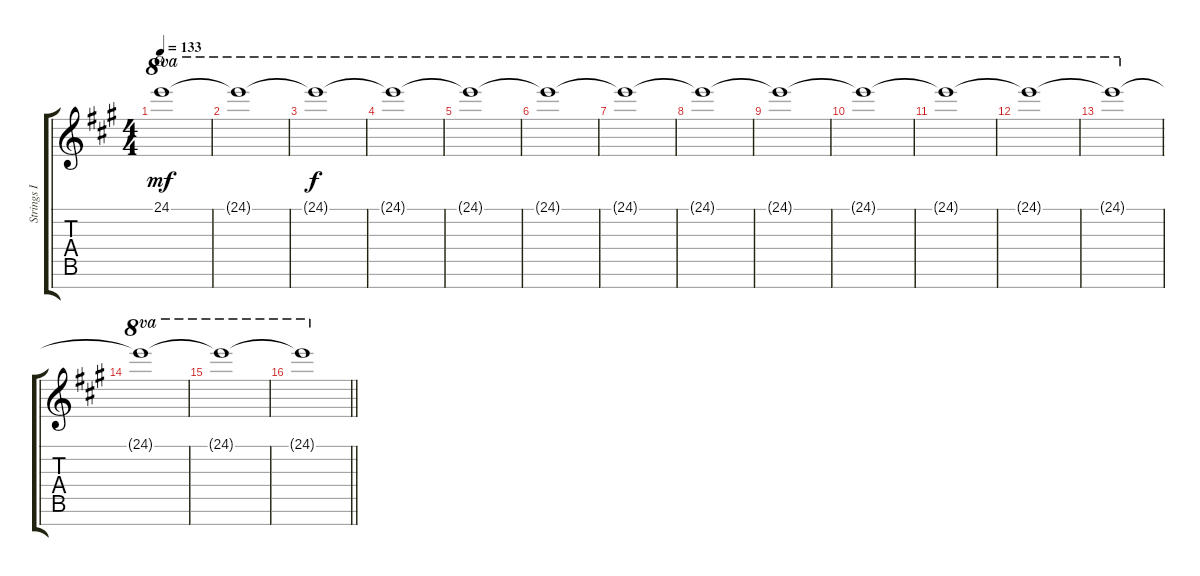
\track ("Strings I" "Strings I") {instrument stringensemble1}
\staff {score tabs}
\tuning (E5 B4 G4 D4 A3 E3 B2) {hide}
\ts (4 4)
\section ("" "G")
\tempo 133
\clef g2
\ks a
24.1.1{ot 8va dy mf} |
24.1{t}.1{ot 8va} |
24.1{t}.1{ot 8va dy f} |
24.1{t}.1{ot 8va} |
24.1{t}.1{ot 8va} |
24.1{t}.1{ot 8va} |
24.1{t}.1{ot 8va} |
24.1{t}.1{ot 8va} |
24.1{t}.1{ot 8va} |
24.1{t}.1{ot 8va} |
24.1{t}.1{ot 8va} |
24.1{t}.1{ot 8va} |
24.1{t}.1{ot 8va} |
24.1{t}.1{ot 8va} |
24.1{t}.1{ot 8va} |
\barLineRight lightlight
24.1{t}.1{ot 8va}
